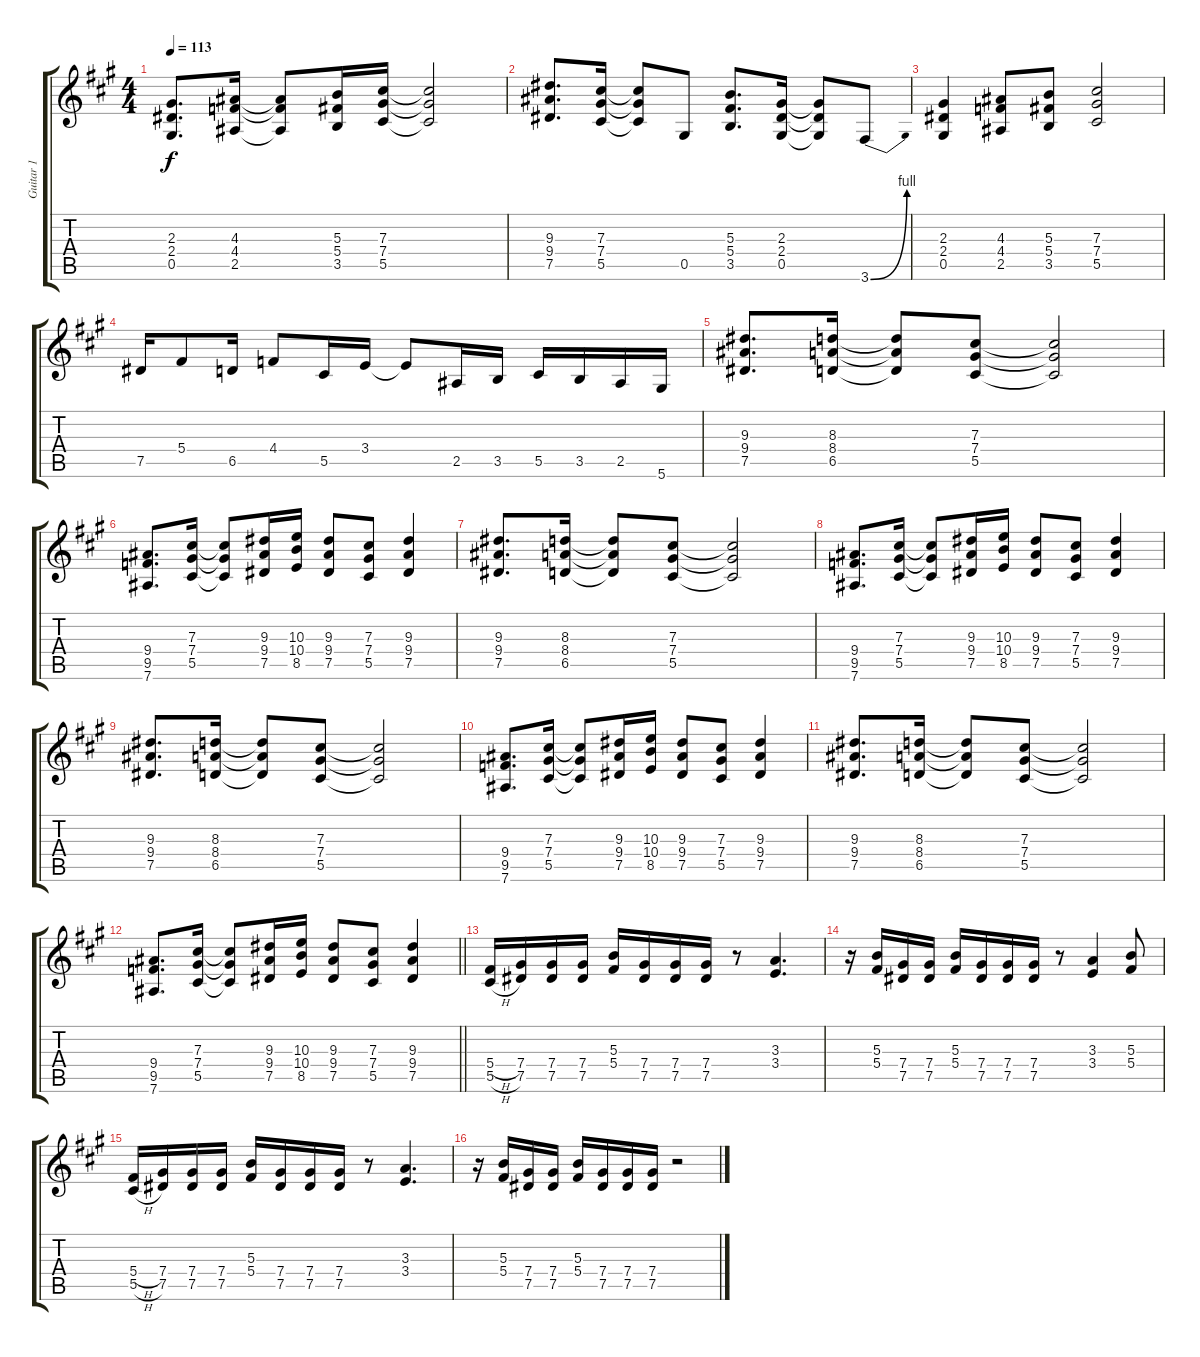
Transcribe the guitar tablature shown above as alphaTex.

\track ("Guitar 1" "Guitar 1") {instrument distortionguitar}
\staff {score tabs}
\tuning (Eb4 Bb3 Gb3 Db3 Ab2 Eb2) {hide}
\ts (4 4)
\tempo 113
\clef g2
\ks a
(2.3 2.4 0.5).8{d dy f} (4.3 4.4 2.5).16 (4.3{t} 4.4{t} 2.5{t}).8 (5.3 5.4 3.5).16 (7.3 7.4 5.5).16 (7.3{t} 7.4{t} 5.5{t}).2 |
(9.3 9.4 7.5).8{d} (7.3 7.4 5.5).16 (7.3{t} 7.4{t} 5.5{t}).8 0.5.8 (5.3 5.4 3.5).8{d} (2.3 2.4 0.5).16 (2.3{t} 2.4{t} 0.5{t}).8 3.6{be (bend 0 0 60 4)}.8 |
(2.3 2.4 0.5).4 (4.3 4.4 2.5).8 (5.3 5.4 3.5).8 (7.3 7.4 5.5).2 |
7.5.16 5.4.8 6.5.16 4.4.8 5.5.16 3.4.16 3.4{t}.8 2.5.16 3.5.16 5.5.16 3.5.16 2.5.16 5.6.16 |
(9.3 9.4 7.5).8{d} (8.3 8.4 6.5).16 (8.3{t} 8.4{t} 6.5{t}).8 (7.3 7.4 5.5).8 (7.3{t} 7.4{t} 5.5{t}).2 |
(9.4 9.5 7.6).8{d} (7.3 7.4 5.5).16 (7.3{t} 7.4{t} 5.5{t}).8 (9.3 9.4 7.5).16 (10.3 10.4 8.5).16 (9.3 9.4 7.5).8 (7.3 7.4 5.5).8 (9.3 9.4 7.5).4 |
(9.3 9.4 7.5).8{d} (8.3 8.4 6.5).16 (8.3{t} 8.4{t} 6.5{t}).8 (7.3 7.4 5.5).8 (7.3{t} 7.4{t} 5.5{t}).2 |
(9.4 9.5 7.6).8{d} (7.3 7.4 5.5).16 (7.3{t} 7.4{t} 5.5{t}).8 (9.3 9.4 7.5).16 (10.3 10.4 8.5).16 (9.3 9.4 7.5).8 (7.3 7.4 5.5).8 (9.3 9.4 7.5).4 |
(9.3 9.4 7.5).8{d} (8.3 8.4 6.5).16 (8.3{t} 8.4{t} 6.5{t}).8 (7.3 7.4 5.5).8 (7.3{t} 7.4{t} 5.5{t}).2 |
(9.4 9.5 7.6).8{d} (7.3 7.4 5.5).16 (7.3{t} 7.4{t} 5.5{t}).8 (9.3 9.4 7.5).16 (10.3 10.4 8.5).16 (9.3 9.4 7.5).8 (7.3 7.4 5.5).8 (9.3 9.4 7.5).4 |
(9.3 9.4 7.5).8{d} (8.3 8.4 6.5).16 (8.3{t} 8.4{t} 6.5{t}).8 (7.3 7.4 5.5).8 (7.3{t} 7.4{t} 5.5{t}).2 |
\barLineRight lightlight
(9.4 9.5 7.6).8{d} (7.3 7.4 5.5).16 (7.3{t} 7.4{t} 5.5{t}).8 (9.3 9.4 7.5).16 (10.3 10.4 8.5).16 (9.3 9.4 7.5).8 (7.3 7.4 5.5).8 (9.3 9.4 7.5).4 |
\section ("" " ")
(5.4{h} 5.5{h}).16 (7.4 7.5).16 (7.4 7.5).16 (7.4 7.5).16 (5.3 5.4).16 (7.4 7.5).16 (7.4 7.5).16 (7.4 7.5).16 r.8 (3.3 3.4).4{d} |
r.16 (5.3 5.4).16 (7.4 7.5).16 (7.4 7.5).16 (5.3 5.4).16 (7.4 7.5).16 (7.4 7.5).16 (7.4 7.5).16 r.8 (3.3 3.4).4 (5.3 5.4).8 |
(5.4{h} 5.5{h}).16 (7.4 7.5).16 (7.4 7.5).16 (7.4 7.5).16 (5.3 5.4).16 (7.4 7.5).16 (7.4 7.5).16 (7.4 7.5).16 r.8 (3.3 3.4).4{d} |
r.16 (5.3 5.4).16 (7.4 7.5).16 (7.4 7.5).16 (5.3 5.4).16 (7.4 7.5).16 (7.4 7.5).16 (7.4 7.5).16 r.2
